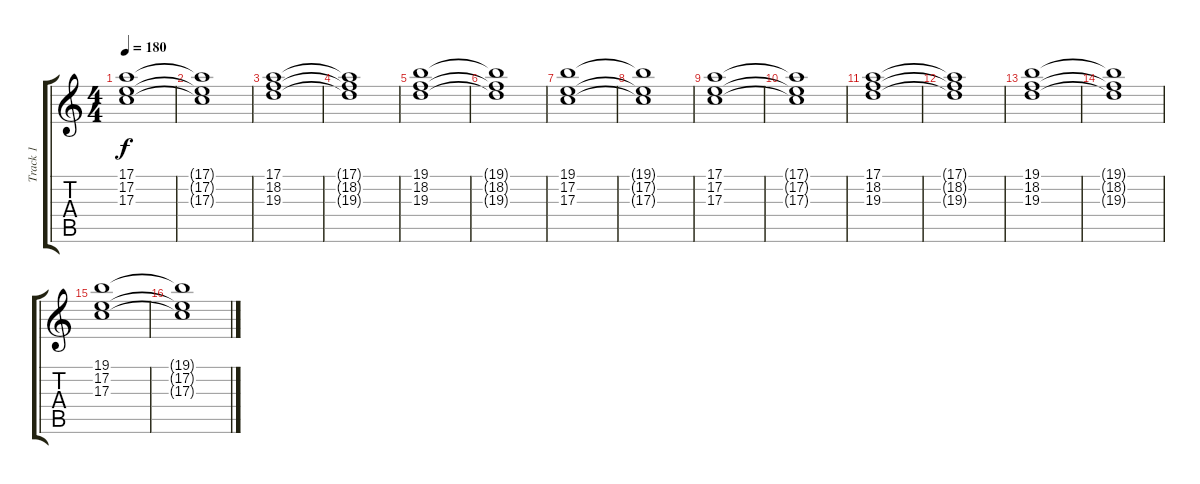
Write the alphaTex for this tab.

\track ("Track 1" "Track 1") {instrument rockorgan}
\staff {score tabs}
\tuning (E4 B3 G3 D3 A2 E2) {hide}
\ts (4 4)
\tempo 180
\clef g2
\ks c
(17.1 17.2 17.3).1{dy f} |
(17.1{t} 17.2{t} 17.3{t}).1 |
(17.1 18.2 19.3).1 |
(17.1{t} 18.2{t} 19.3{t}).1 |
(19.1 18.2 19.3).1 |
(19.1{t} 18.2{t} 19.3{t}).1 |
(19.1 17.2 17.3).1 |
(19.1{t} 17.2{t} 17.3{t}).1 |
(17.1 17.2 17.3).1 |
(17.1{t} 17.2{t} 17.3{t}).1 |
(17.1 18.2 19.3).1 |
(17.1{t} 18.2{t} 19.3{t}).1 |
(19.1 18.2 19.3).1 |
(19.1{t} 18.2{t} 19.3{t}).1 |
(19.1 17.2 17.3).1 |
(19.1{t} 17.2{t} 17.3{t}).1
